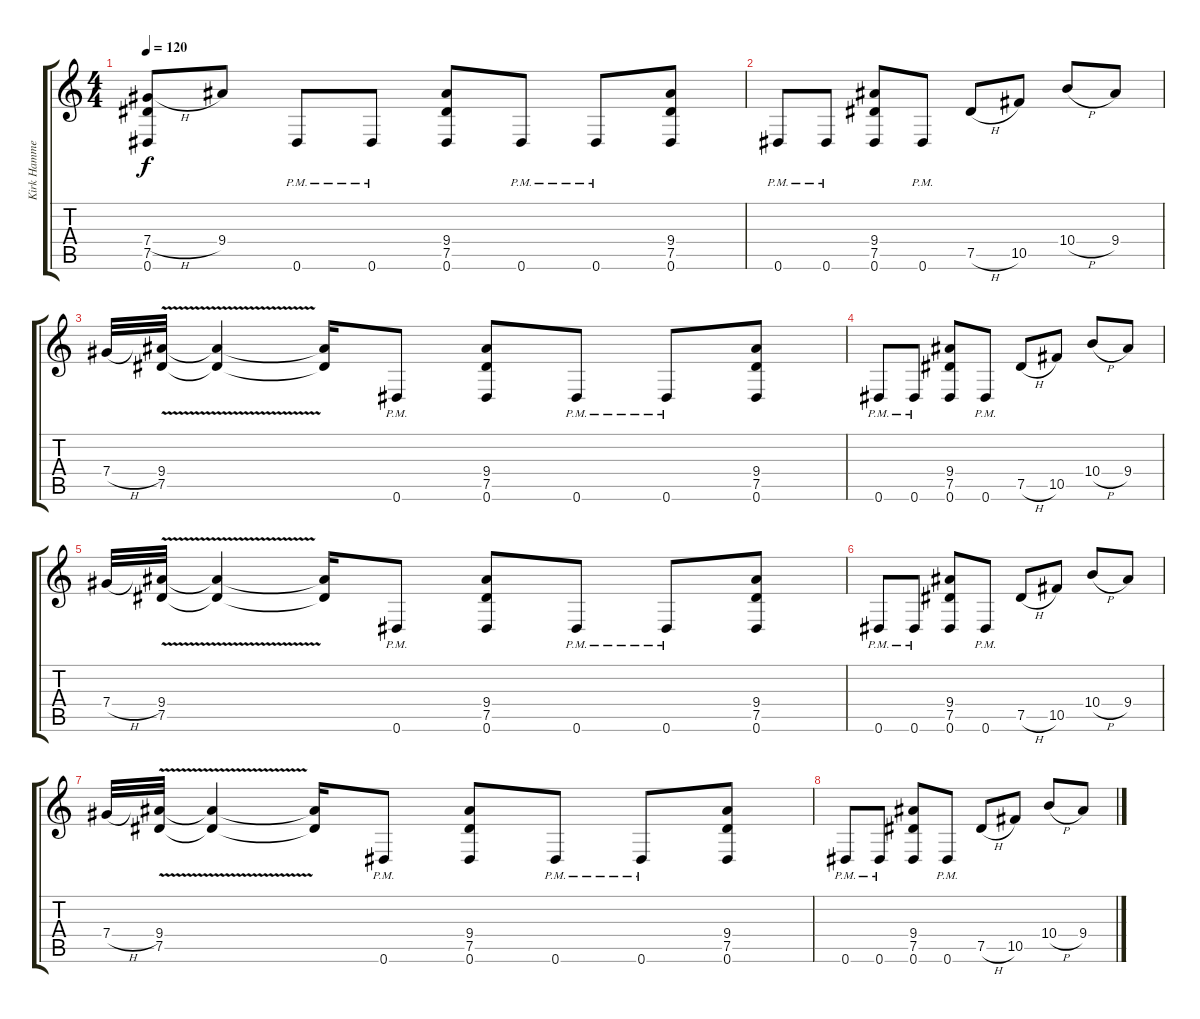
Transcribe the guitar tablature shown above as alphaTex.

\track ("Kirk Hammett distortion" "Kirk Hamme") {instrument distortionguitar}
\staff {score tabs}
\tuning (Eb4 Bb3 Gb3 Db3 Ab2 Eb2) {hide}
\ts (4 4)
\tempo 120
\clef g2
\ks c
(7.4{h} 7.5 0.6).8{dy f} 9.4.8 0.6{pm}.8 0.6{pm}.8 (9.4 7.5 0.6).8 0.6{pm}.8 0.6{pm}.8 (9.4 7.5 0.6).8 |
0.6{pm}.8 0.6{pm}.8 (9.4 7.5 0.6).8 0.6{pm}.8 7.5{h}.8 10.5.8 10.4{h}.8 9.4.8 |
7.4{h}.32 (9.4{v} 7.5{v}).32 (9.4{t} 7.5{t}).4 (9.4{t} 7.5{t}).16 0.6{pm}.8 (9.4 7.5 0.6).8 0.6{pm}.8 0.6{pm}.8 (9.4 7.5 0.6).8 |
0.6{pm}.8 0.6{pm}.8 (9.4 7.5 0.6).8 0.6{pm}.8 7.5{h}.8 10.5.8 10.4{h}.8 9.4.8 |
7.4{h}.32 (9.4{v} 7.5{v}).32 (9.4{t} 7.5{t}).4 (9.4{t} 7.5{t}).16 0.6{pm}.8 (9.4 7.5 0.6).8 0.6{pm}.8 0.6{pm}.8 (9.4 7.5 0.6).8 |
0.6{pm}.8 0.6{pm}.8 (9.4 7.5 0.6).8 0.6{pm}.8 7.5{h}.8 10.5.8 10.4{h}.8 9.4.8 |
7.4{h}.32 (9.4{v} 7.5{v}).32 (9.4{t} 7.5{t}).4 (9.4{t} 7.5{t}).16 0.6{pm}.8 (9.4 7.5 0.6).8 0.6{pm}.8 0.6{pm}.8 (9.4 7.5 0.6).8 |
0.6{pm}.8 0.6{pm}.8 (9.4 7.5 0.6).8 0.6{pm}.8 7.5{h}.8 10.5.8 10.4{h}.8 9.4.8
